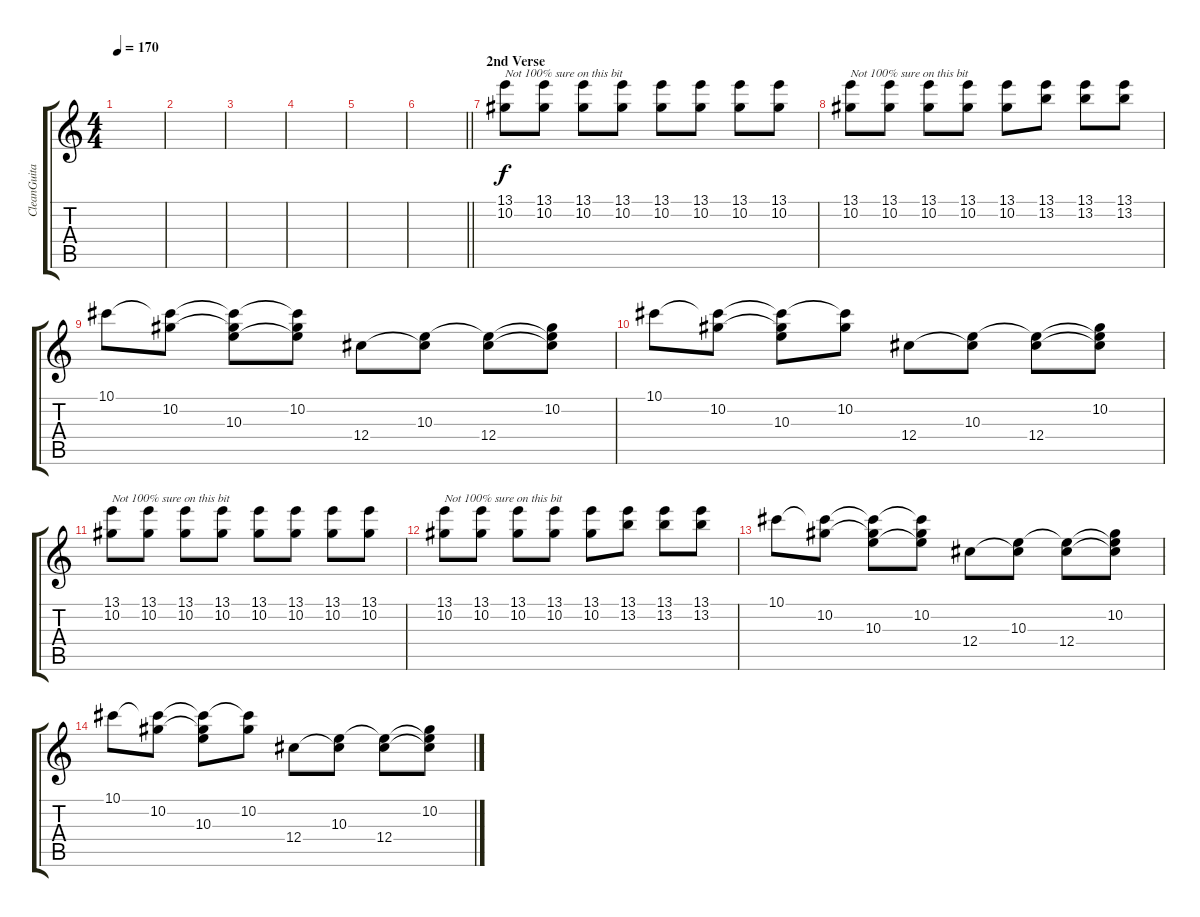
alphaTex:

\track ("CleanGuitar" "CleanGuita") {instrument electricguitarclean}
\staff {score tabs}
\tuning (Eb4 Bb3 Gb3 Db3 Ab2 Db2) {hide}
\ts (4 4)
\tempo 170
\clef g2
\ks c
|
|
|
|
|
\barLineRight lightlight
|
\section ("" "2nd Verse")
(13.1 10.2).8{txt "Not 100% sure on this bit"} (13.1 10.2).8 (13.1 10.2).8 (13.1 10.2).8 (13.1 10.2).8 (13.1 10.2).8 (13.1 10.2).8 (13.1 10.2).8 |
(13.1 10.2).8{txt "Not 100% sure on this bit"} (13.1 10.2).8 (13.1 10.2).8 (13.1 10.2).8 (13.1 10.2).8 (13.1 13.2).8 (13.1 13.2).8 (13.1 13.2).8 |
10.1.8 (10.1{t} 10.2).8 (10.1{t} 10.2{t} 10.3).8 (10.1{t} 10.2 10.3{t}).8 12.4.8 (10.3 12.4{t}).8 (10.3{t} 12.4).8 (10.2 10.3{t} 12.4{t}).8 |
10.1.8 (10.1{t} 10.2).8 (10.1{t} 10.2{t} 10.3).8 (10.1{t} 10.2).8 12.4.8 (10.3 12.4{t}).8 (10.3{t} 12.4).8 (10.2 10.3{t} 12.4{t}).8 |
(13.1 10.2).8{txt "Not 100% sure on this bit"} (13.1 10.2).8 (13.1 10.2).8 (13.1 10.2).8 (13.1 10.2).8 (13.1 10.2).8 (13.1 10.2).8 (13.1 10.2).8 |
(13.1 10.2).8{txt "Not 100% sure on this bit"} (13.1 10.2).8 (13.1 10.2).8 (13.1 10.2).8 (13.1 10.2).8 (13.1 13.2).8 (13.1 13.2).8 (13.1 13.2).8 |
10.1.8 (10.1{t} 10.2).8 (10.1{t} 10.2{t} 10.3).8 (10.1{t} 10.2 10.3{t}).8 12.4.8 (10.3 12.4{t}).8 (10.3{t} 12.4).8 (10.2 10.3{t} 12.4{t}).8 |
10.1.8 (10.1{t} 10.2).8 (10.1{t} 10.2{t} 10.3).8 (10.1{t} 10.2).8 12.4.8 (10.3 12.4{t}).8 (10.3{t} 12.4).8 (10.2 10.3{t} 12.4{t}).8
